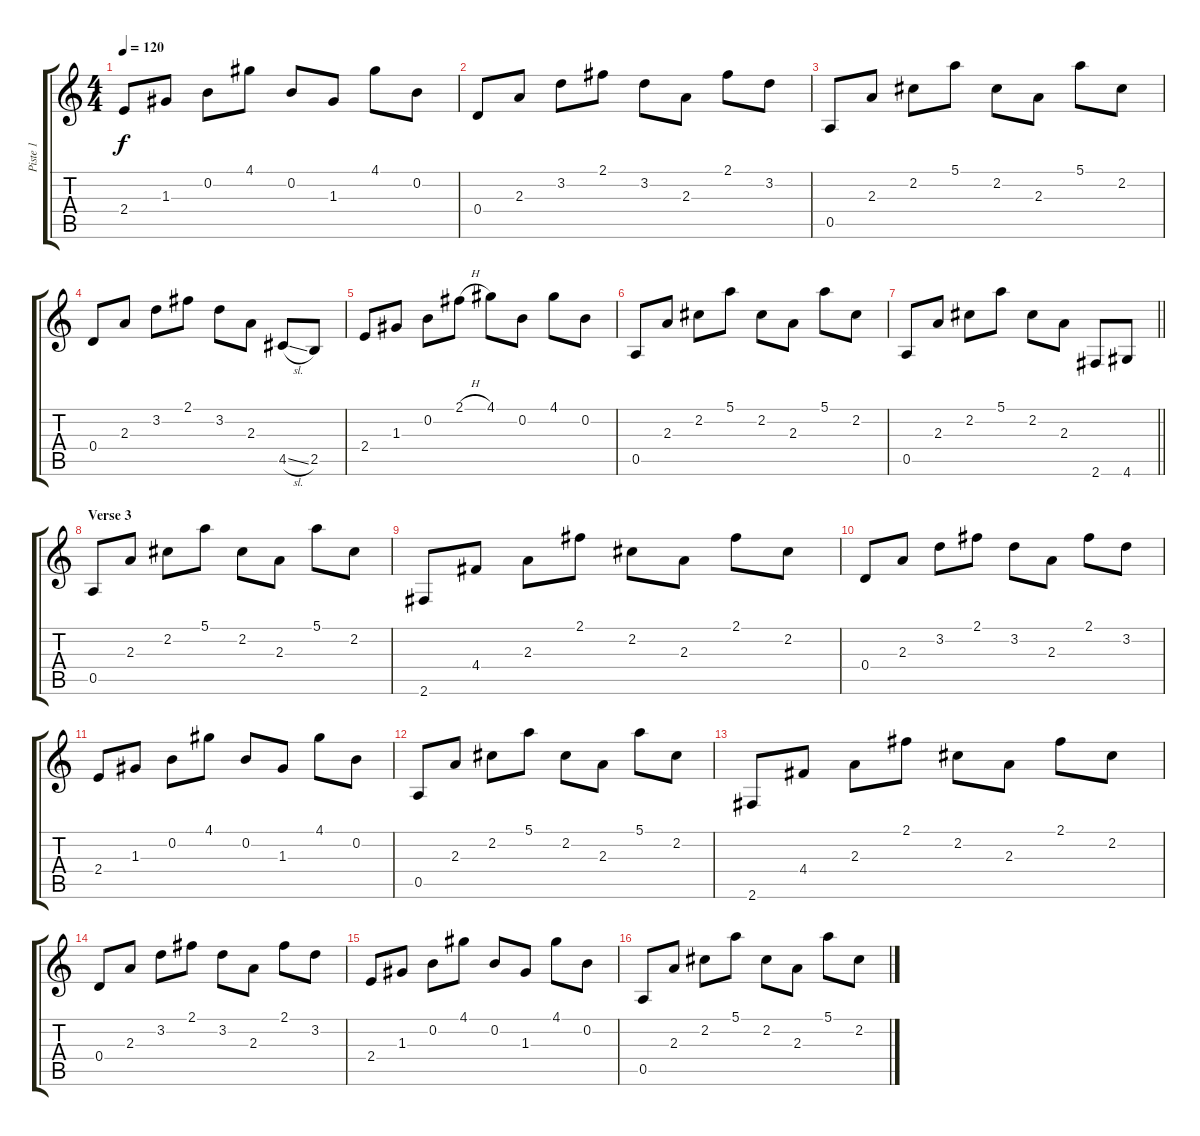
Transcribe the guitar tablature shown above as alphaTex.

\track ("Piste 1" "Piste 1") {instrument acousticguitarsteel}
\staff {score tabs}
\tuning (E4 B3 G3 D3 A2 E2) {hide}
\ts (4 4)
\tempo 120
\clef g2
\ks c
2.4.8{dy f} 1.3.8 0.2.8 4.1.8 0.2.8 1.3.8 4.1.8 0.2.8 |
0.4.8 2.3.8 3.2.8 2.1.8 3.2.8 2.3.8 2.1.8 3.2.8 |
0.5.8 2.3.8 2.2.8 5.1.8 2.2.8 2.3.8 5.1.8 2.2.8 |
0.4.8 2.3.8 3.2.8 2.1.8 3.2.8 2.3.8 4.5{sl}.8 2.5.8 |
2.4.8 1.3.8 0.2.8 2.1{h}.8 4.1.8 0.2.8 4.1.8 0.2.8 |
0.5.8 2.3.8 2.2.8 5.1.8 2.2.8 2.3.8 5.1.8 2.2.8 |
\barLineRight lightlight
0.5.8 2.3.8 2.2.8 5.1.8 2.2.8 2.3.8 2.6.8 4.6.8 |
\section ("" "Verse 3")
0.5.8 2.3.8 2.2.8 5.1.8 2.2.8 2.3.8 5.1.8 2.2.8 |
2.6.8 4.4.8 2.3.8 2.1.8 2.2.8 2.3.8 2.1.8 2.2.8 |
0.4.8 2.3.8 3.2.8 2.1.8 3.2.8 2.3.8 2.1.8 3.2.8 |
2.4.8 1.3.8 0.2.8 4.1.8 0.2.8 1.3.8 4.1.8 0.2.8 |
0.5.8 2.3.8 2.2.8 5.1.8 2.2.8 2.3.8 5.1.8 2.2.8 |
2.6.8 4.4.8 2.3.8 2.1.8 2.2.8 2.3.8 2.1.8 2.2.8 |
0.4.8 2.3.8 3.2.8 2.1.8 3.2.8 2.3.8 2.1.8 3.2.8 |
2.4.8 1.3.8 0.2.8 4.1.8 0.2.8 1.3.8 4.1.8 0.2.8 |
0.5.8 2.3.8 2.2.8 5.1.8 2.2.8 2.3.8 5.1.8 2.2.8
